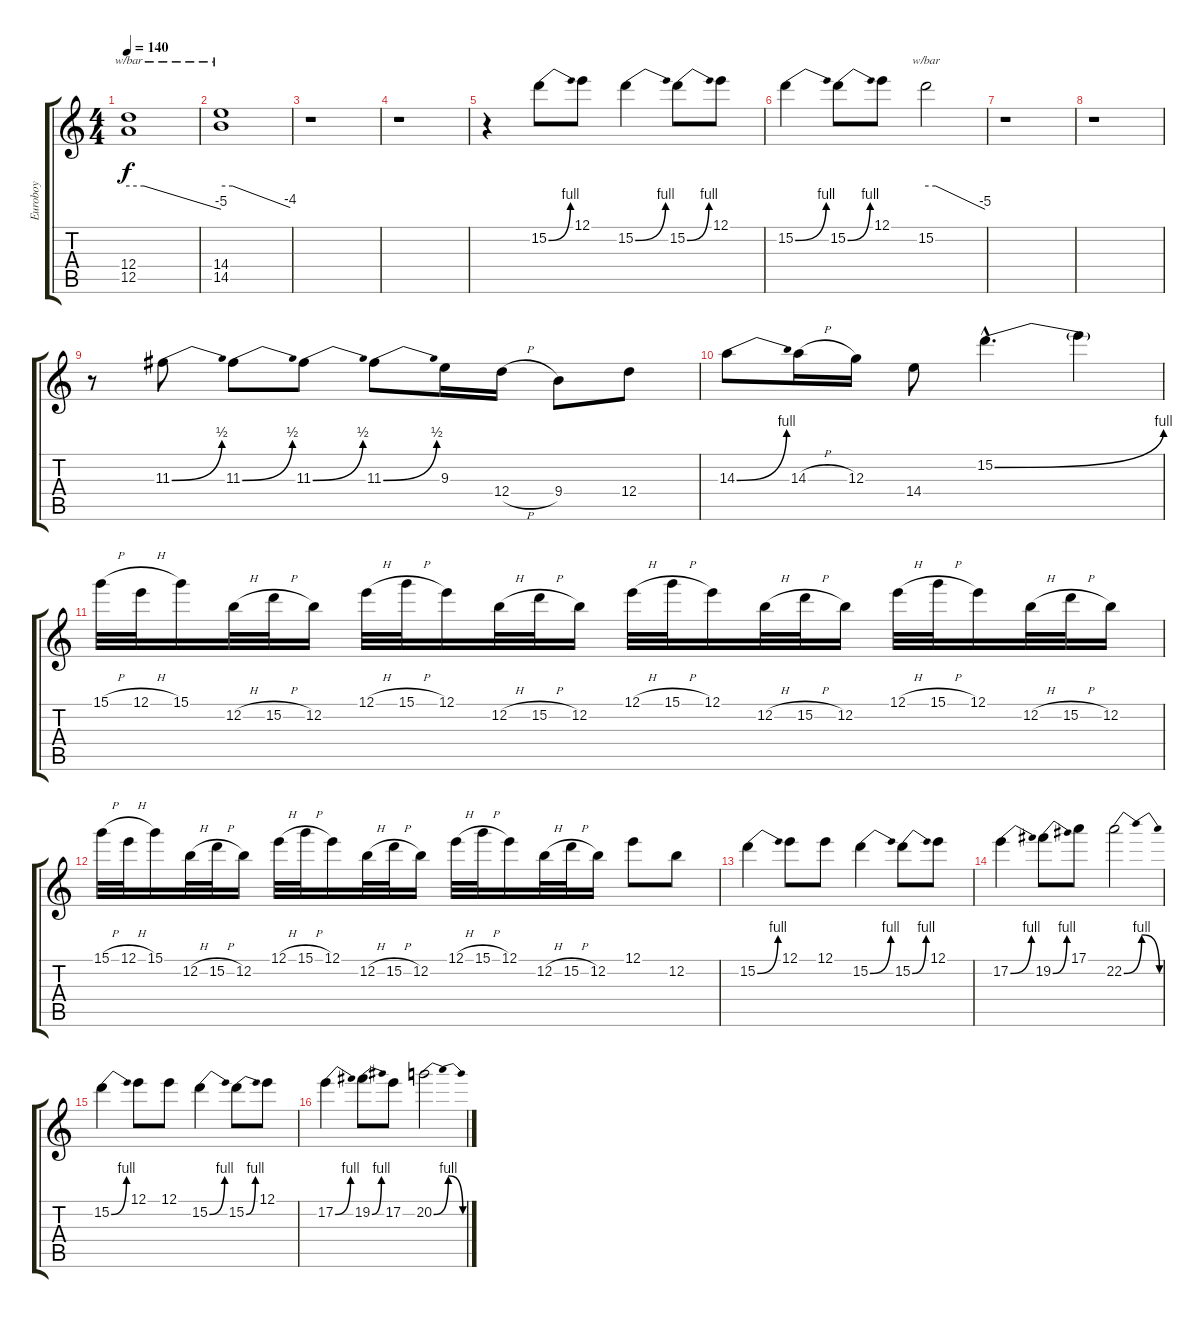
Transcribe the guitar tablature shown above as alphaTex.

\track ("Euroboy" "Euroboy") {instrument distortionguitar}
\staff {score tabs}
\tuning (E4 B3 G3 D3 A2 E2) {hide}
\ts (4 4)
\tempo 140
\clef g2
\ks c
(12.4 12.5).1{tbe (custom default 0 0 10 0 60 -20) dy f volume 16} |
(14.4 14.5).1{tbe (custom default 0 0 10 0 60 -16) volume 16} |
r.1 |
r.1 |
r.4 15.2{be (bend 0 0 60 4)}.8 12.1.8 15.2{be (bend 0 0 60 4)}.4 15.2{be (bend 0 0 60 4)}.8 12.1.8 |
15.2{be (bend 0 0 60 4)}.4 15.2{be (bend 0 0 60 4)}.8 12.1.8 15.2.2{tbe (custom default 0 0 10 0 60 -20)} |
r.1 |
r.1 |
r.8 11.3{be (bend 0 0 60 2)}.8 11.3{be (bend 0 0 60 2)}.8 11.3{be (bend 0 0 60 2)}.8 11.3{be (bend 0 0 60 2)}.8 9.3.16 12.4{h}.16 9.4.8 12.4.8 |
14.3{be (bend 0 0 60 4)}.8 14.3{h}.16 12.3.16 14.4.8 15.2{be (bend 0 0 60 4) hac}.4{d} 15.2{t}.4 |
15.1{h}.32 12.1{h}.32 15.1.16 12.2{h}.32 15.2{h}.32 12.2.16 12.1{h}.32 15.1{h}.32 12.1.16 12.2{h}.32 15.2{h}.32 12.2.16 12.1{h}.32 15.1{h}.32 12.1.16 12.2{h}.32 15.2{h}.32 12.2.16 12.1{h}.32 15.1{h}.32 12.1.16 12.2{h}.32 15.2{h}.32 12.2.16 |
15.1{h}.32 12.1{h}.32 15.1.16 12.2{h}.32 15.2{h}.32 12.2.16 12.1{h}.32 15.1{h}.32 12.1.16 12.2{h}.32 15.2{h}.32 12.2.16 12.1{h}.32 15.1{h}.32 12.1.16 12.2{h}.32 15.2{h}.32 12.2.16 12.1.8 12.2.8 |
15.2{be (bend 0 0 60 4)}.4 12.1.8 12.1.8 15.2{be (bend 0 0 60 4)}.4 15.2{be (bend 0 0 60 4)}.8 12.1.8 |
17.2{be (bend 0 0 60 4)}.4 19.2{be (bend 0 0 60 4)}.8 17.1.8 22.2{be (bendrelease 0 0 15 4 54 4 60 0)}.2 |
15.2{be (bend 0 0 60 4)}.4 12.1.8 12.1.8 15.2{be (bend 0 0 60 4)}.4 15.2{be (bend 0 0 60 4)}.8 12.1.8 |
17.2{be (bend 0 0 60 4)}.4 19.2{be (bend 0 0 60 4)}.8 17.2.8 20.2{be (bendrelease 0 0 15 4 54 4 60 0)}.2
